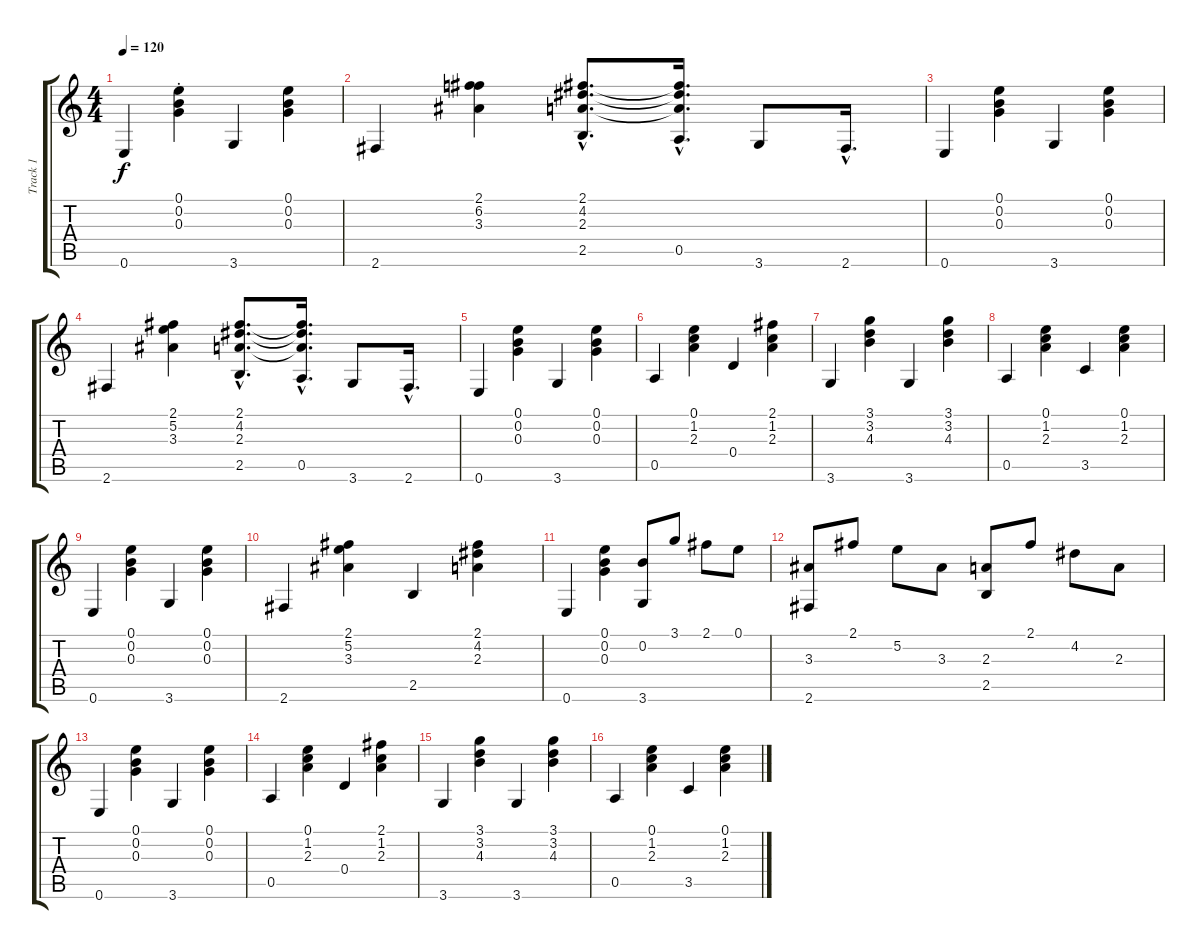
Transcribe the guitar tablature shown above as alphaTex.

\track ("Track 1" "Track 1") {instrument acousticguitarnylon}
\staff {score tabs}
\tuning (E4 B3 G3 D3 A2 E2) {hide}
\ts (4 4)
\tempo 120
\clef g2
\ks c
0.6.4{dy f instrument acousticguitarnylon} (0.1 0.2 0.3{st}).4 3.6.4 (0.1 0.2 0.3).4 |
2.6.4 (2.1 6.2 3.3).4 (2.1{hac} 4.2{hac} 2.3{hac} 2.5{hac}).8{d} (2.1{hac t} 4.2{hac t} 2.3{hac t} 0.5{hac}).16{d} 3.6.8 2.6{hac}.16{d} |
0.6.4 (0.1 0.2 0.3).4 3.6.4 (0.1 0.2 0.3).4 |
2.6.4 (2.1 5.2 3.3).4 (2.1{hac} 4.2{hac} 2.3{hac} 2.5{hac}).8{d} (2.1{hac t} 4.2{hac t} 2.3{hac t} 0.5{hac}).16{d} 3.6.8 2.6{hac}.16{d} |
0.6.4 (0.1 0.2 0.3).4 3.6.4 (0.1 0.2 0.3).4 |
0.5.4 (0.1 1.2 2.3).4 0.4.4 (2.1 1.2 2.3).4 |
3.6.4 (3.1 3.2 4.3).4 3.6.4 (3.1 3.2 4.3).4 |
0.5.4 (0.1 1.2 2.3).4 3.5.4 (0.1 1.2 2.3).4 |
0.6.4 (0.1 0.2 0.3).4 3.6.4 (0.1 0.2 0.3).4 |
2.6.4 (2.1 5.2 3.3).4 2.5.4 (2.1 4.2 2.3).4 |
0.6.4 (0.1 0.2 0.3).4 (0.2 3.6).8 3.1.8 2.1.8 0.1.8 |
(3.3 2.6).8 2.1.8 5.2.8 3.3.8 (2.3 2.5).8 2.1.8 4.2.8 2.3.8 |
0.6.4 (0.1 0.2 0.3).4 3.6.4 (0.1 0.2 0.3).4 |
0.5.4 (0.1 1.2 2.3).4 0.4.4 (2.1 1.2 2.3).4 |
3.6.4 (3.1 3.2 4.3).4 3.6.4 (3.1 3.2 4.3).4 |
0.5.4 (0.1 1.2 2.3).4 3.5.4 (0.1 1.2 2.3).4
